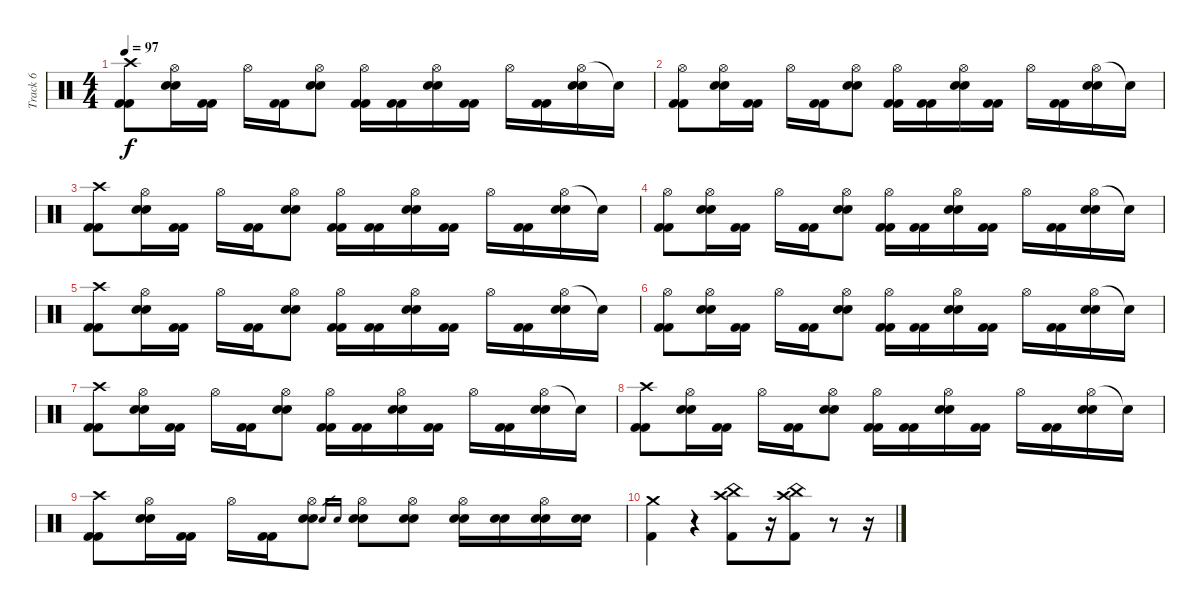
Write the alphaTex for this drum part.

\track ("Track 6" "Track 6") {instrument percussion}
\staff {score}
\articulation defaults
\ts (4 4)
\tempo 97
\clef neutral
\ks c
("Crash high (hit)" "Kick (hit) 2" "Kick (hit) 2").8{dy f} ("Hi-Hat (open)" "Electric Snare (hit)" "Electric Snare (hit)").16 ("Kick (hit) 2" "Kick (hit) 2").16 "Hi-Hat (open)".16 ("Kick (hit) 2" "Kick (hit) 2").16 ("Hi-Hat (open)" "Electric Snare (hit)" "Electric Snare (hit)").8 ("Hi-Hat (open)" "Kick (hit) 2" "Kick (hit) 2").16 ("Kick (hit) 2" "Kick (hit) 2").16 ("Hi-Hat (open)" "Electric Snare (hit)" "Electric Snare (hit)").16 ("Kick (hit) 2" "Kick (hit) 2").16 "Hi-Hat (open)".16 ("Kick (hit) 2" "Kick (hit) 2").16 ("Hi-Hat (open)" "Electric Snare (hit)" "Electric Snare (hit)").16 "Snare (hit)"{t}.16 |
("Hi-Hat (open)" "Kick (hit) 2" "Kick (hit) 2").8 ("Hi-Hat (open)" "Electric Snare (hit)" "Electric Snare (hit)").16 ("Kick (hit) 2" "Kick (hit) 2").16 "Hi-Hat (open)".16 ("Kick (hit) 2" "Kick (hit) 2").16 ("Hi-Hat (open)" "Electric Snare (hit)" "Electric Snare (hit)").8 ("Hi-Hat (open)" "Kick (hit) 2" "Kick (hit) 2").16 ("Kick (hit) 2" "Kick (hit) 2").16 ("Hi-Hat (open)" "Electric Snare (hit)" "Electric Snare (hit)").16 ("Kick (hit) 2" "Kick (hit) 2").16 "Hi-Hat (open)".16 ("Kick (hit) 2" "Kick (hit) 2").16 ("Hi-Hat (open)" "Electric Snare (hit)" "Electric Snare (hit)").16 "Snare (hit)"{t}.16 |
("Crash high (hit)" "Kick (hit) 2" "Kick (hit) 2").8 ("Hi-Hat (open)" "Electric Snare (hit)" "Electric Snare (hit)").16 ("Kick (hit) 2" "Kick (hit) 2").16 "Hi-Hat (open)".16 ("Kick (hit) 2" "Kick (hit) 2").16 ("Hi-Hat (open)" "Electric Snare (hit)" "Electric Snare (hit)").8 ("Hi-Hat (open)" "Kick (hit) 2" "Kick (hit) 2").16 ("Kick (hit) 2" "Kick (hit) 2").16 ("Hi-Hat (open)" "Electric Snare (hit)" "Electric Snare (hit)").16 ("Kick (hit) 2" "Kick (hit) 2").16 "Hi-Hat (open)".16 ("Kick (hit) 2" "Kick (hit) 2").16 ("Hi-Hat (open)" "Electric Snare (hit)" "Electric Snare (hit)").16 "Snare (hit)"{t}.16 |
("Hi-Hat (open)" "Kick (hit) 2" "Kick (hit) 2").8 ("Hi-Hat (open)" "Electric Snare (hit)" "Electric Snare (hit)").16 ("Kick (hit) 2" "Kick (hit) 2").16 "Hi-Hat (open)".16 ("Kick (hit) 2" "Kick (hit) 2").16 ("Hi-Hat (open)" "Electric Snare (hit)" "Electric Snare (hit)").8 ("Hi-Hat (open)" "Kick (hit) 2" "Kick (hit) 2").16 ("Kick (hit) 2" "Kick (hit) 2").16 ("Hi-Hat (open)" "Electric Snare (hit)" "Electric Snare (hit)").16 ("Kick (hit) 2" "Kick (hit) 2").16 "Hi-Hat (open)".16 ("Kick (hit) 2" "Kick (hit) 2").16 ("Hi-Hat (open)" "Electric Snare (hit)" "Electric Snare (hit)").16 "Snare (hit)"{t}.16 |
("Crash high (hit)" "Kick (hit) 2" "Kick (hit) 2").8 ("Hi-Hat (open)" "Electric Snare (hit)" "Electric Snare (hit)").16 ("Kick (hit) 2" "Kick (hit) 2").16 "Hi-Hat (open)".16 ("Kick (hit) 2" "Kick (hit) 2").16 ("Hi-Hat (open)" "Electric Snare (hit)" "Electric Snare (hit)").8 ("Hi-Hat (open)" "Kick (hit) 2" "Kick (hit) 2").16 ("Kick (hit) 2" "Kick (hit) 2").16 ("Hi-Hat (open)" "Electric Snare (hit)" "Electric Snare (hit)").16 ("Kick (hit) 2" "Kick (hit) 2").16 "Hi-Hat (open)".16 ("Kick (hit) 2" "Kick (hit) 2").16 ("Hi-Hat (open)" "Electric Snare (hit)" "Electric Snare (hit)").16 "Snare (hit)"{t}.16 |
("Hi-Hat (open)" "Kick (hit) 2" "Kick (hit) 2").8 ("Hi-Hat (open)" "Electric Snare (hit)" "Electric Snare (hit)").16 ("Kick (hit) 2" "Kick (hit) 2").16 "Hi-Hat (open)".16 ("Kick (hit) 2" "Kick (hit) 2").16 ("Hi-Hat (open)" "Electric Snare (hit)" "Electric Snare (hit)").8 ("Hi-Hat (open)" "Kick (hit) 2" "Kick (hit) 2").16 ("Kick (hit) 2" "Kick (hit) 2").16 ("Hi-Hat (open)" "Electric Snare (hit)" "Electric Snare (hit)").16 ("Kick (hit) 2" "Kick (hit) 2").16 "Hi-Hat (open)".16 ("Kick (hit) 2" "Kick (hit) 2").16 ("Hi-Hat (open)" "Electric Snare (hit)" "Electric Snare (hit)").16 "Snare (hit)"{t}.16 |
("Crash high (hit)" "Kick (hit) 2" "Kick (hit) 2").8 ("Hi-Hat (open)" "Electric Snare (hit)" "Electric Snare (hit)").16 ("Kick (hit) 2" "Kick (hit) 2").16 "Hi-Hat (open)".16 ("Kick (hit) 2" "Kick (hit) 2").16 ("Hi-Hat (open)" "Electric Snare (hit)" "Electric Snare (hit)").8 ("Hi-Hat (open)" "Kick (hit) 2" "Kick (hit) 2").16 ("Kick (hit) 2" "Kick (hit) 2").16 ("Hi-Hat (open)" "Electric Snare (hit)" "Electric Snare (hit)").16 ("Kick (hit) 2" "Kick (hit) 2").16 "Hi-Hat (open)".16 ("Kick (hit) 2" "Kick (hit) 2").16 ("Hi-Hat (open)" "Electric Snare (hit)" "Electric Snare (hit)").16 "Snare (hit)"{t}.16 |
("Crash high (hit)" "Kick (hit) 2" "Kick (hit) 2").8 ("Hi-Hat (open)" "Electric Snare (hit)" "Electric Snare (hit)").16 ("Kick (hit) 2" "Kick (hit) 2").16 "Hi-Hat (open)".16 ("Kick (hit) 2" "Kick (hit) 2").16 ("Hi-Hat (open)" "Electric Snare (hit)" "Electric Snare (hit)").8 ("Hi-Hat (open)" "Kick (hit) 2" "Kick (hit) 2").16 ("Kick (hit) 2" "Kick (hit) 2").16 ("Hi-Hat (open)" "Electric Snare (hit)" "Electric Snare (hit)").16 ("Kick (hit) 2" "Kick (hit) 2").16 "Hi-Hat (open)".16 ("Kick (hit) 2" "Kick (hit) 2").16 ("Hi-Hat (open)" "Electric Snare (hit)" "Electric Snare (hit)").16 "Snare (hit)"{t}.16 |
("Crash high (hit)" "Kick (hit) 2" "Kick (hit) 2").8 ("Hi-Hat (open)" "Electric Snare (hit)" "Electric Snare (hit)").16 ("Kick (hit) 2" "Kick (hit) 2").16 "Hi-Hat (open)".16 ("Kick (hit) 2" "Kick (hit) 2").16 ("Hi-Hat (open)" "Electric Snare (hit)" "Electric Snare (hit)").8 "Electric Snare (hit)".16{gr} "Electric Snare (hit)".16{gr} ("Electric Snare (hit)" "Electric Snare (hit)" "Hi-Hat (open)").8 ("Electric Snare (hit)" "Electric Snare (hit)" "Hi-Hat (open)").8 ("Electric Snare (hit)" "Electric Snare (hit)" "Hi-Hat (open)").16 ("Electric Snare (hit)" "Electric Snare (hit)").16 ("Electric Snare (hit)" "Electric Snare (hit)" "Hi-Hat (open)").16 ("Electric Snare (hit)" "Electric Snare (hit)").16 |
("Kick (hit) 2" "Crash medium (hit)").4 r.4 ("Crash high (hit)" "Kick (hit) 2" "China (hit)").8 r.16 ("Crash high (hit)" "Kick (hit) 2" "China (hit)").8 r.8 r.16
